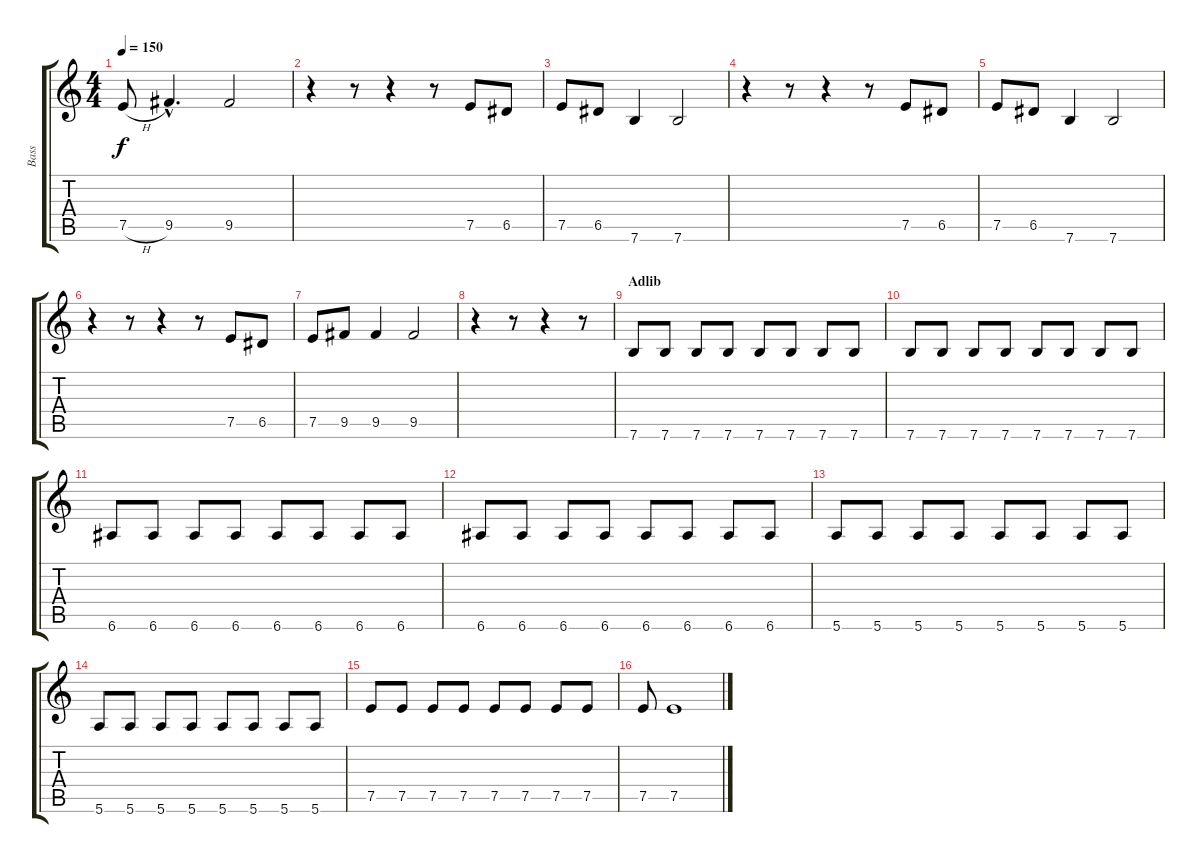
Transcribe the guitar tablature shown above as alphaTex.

\track ("Bass" "Bass") {instrument electricbassfinger}
\staff {score tabs}
\tuning (E4 B3 G3 D3 A2 E2) {hide}
\ts (4 4)
\tempo 150
\clef g2
\ks c
7.5{h}.8{dy f} 9.5{hac}.4{d} 9.5.2 |
r.4 r.8 r.4 r.8 7.5.8 6.5.8 |
7.5.8 6.5.8 7.6.4 7.6.2 |
r.4 r.8 r.4 r.8 7.5.8 6.5.8 |
7.5.8 6.5.8 7.6.4 7.6.2 |
r.4 r.8 r.4 r.8 7.5.8 6.5.8 |
7.5.8 9.5.8 9.5.4 9.5.2 |
r.4 r.8 r.4 r.8 |
\section ("" "Adlib")
7.6.8 7.6.8 7.6.8 7.6.8 7.6.8 7.6.8 7.6.8 7.6.8 |
7.6.8 7.6.8 7.6.8 7.6.8 7.6.8 7.6.8 7.6.8 7.6.8 |
6.6.8 6.6.8 6.6.8 6.6.8 6.6.8 6.6.8 6.6.8 6.6.8 |
6.6.8 6.6.8 6.6.8 6.6.8 6.6.8 6.6.8 6.6.8 6.6.8 |
5.6.8 5.6.8 5.6.8 5.6.8 5.6.8 5.6.8 5.6.8 5.6.8 |
5.6.8 5.6.8 5.6.8 5.6.8 5.6.8 5.6.8 5.6.8 5.6.8 |
7.5.8 7.5.8 7.5.8 7.5.8 7.5.8 7.5.8 7.5.8 7.5.8 |
7.5.8 7.5.1
